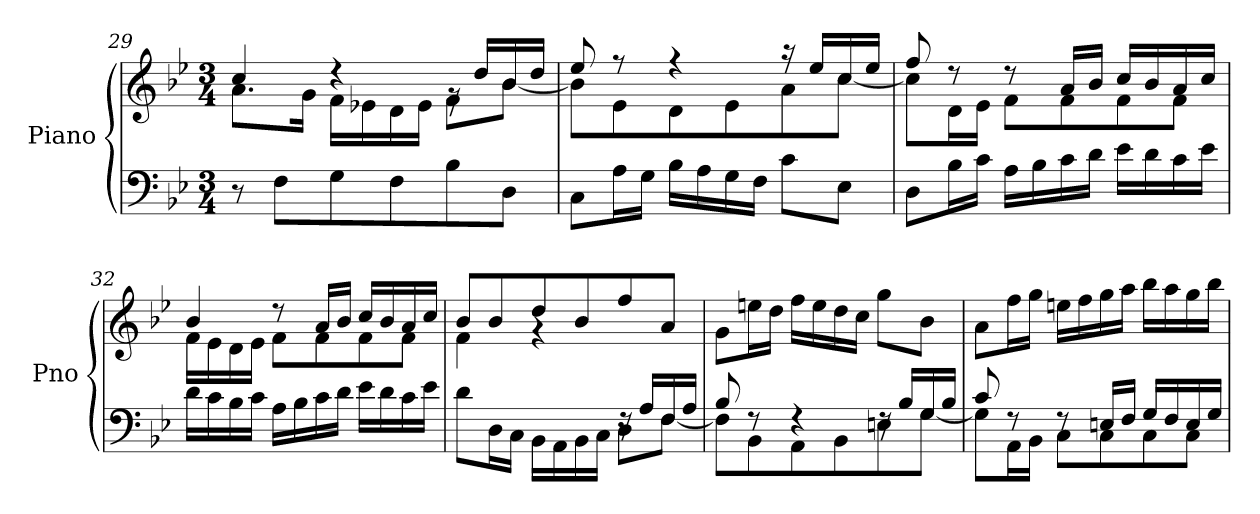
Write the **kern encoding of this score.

**kern	**kern
*part1	*part1
*staff2	*staff1
*I"Piano	*
*I'Pno	*
*clefF4	*clefG2
*k[b-e-]	*k[b-e-]
*M3/4	*M3/4
=29	=29
*	*^
8r	4cc/	8.a\L
8F\L	.	.
.	.	16g\Jk
8G\	4r	16f\LL
.	.	16e-X\
8F\	.	16d\
.	.	16e-\JJ
8B-\	16rg	8f\L
.	16dd/LL	.
8D\J	16b-/	[8b-\J
.	16dd/JJ	.
!!LO:LB:g=z	!!
=30	=30	=30
8C\L	8ee-/	8b-\L]
16A\L	8r	8e-\
16G\JJ	.	.
16B-\LL	4r	8d\
16A\	.	.
16G\	.	8e-\
16F\JJ	.	.
8c\L	16r	8a\
.	16ee-/LL	.
8E-\J	16cc/	[8cc\J
.	16ee-/JJ	.
=31	=31	=31
8D\L	8ff/	8cc\L]
16B-\L	8r	16d\L
16c\JJ	.	16e-\JJ
16A\LL	8r	8f\L
16B-\	.	.
16c\	16a/LL	8f\
16d\JJ	16b-/JJ	.
16e-\LL	16cc/LL	8f\
16d\	16b-/	.
16c\	16a/	8f\J
16e-\JJ	16cc/JJ	.
=32	=32	=32
16d\LL	4b-/	16f\LL
16c\	.	16e-\
16B-\	.	16d\
16c\JJ	.	16e-\JJ
16A\LL	8r	8f\L
16B-\	.	.
16c\	16a/LL	8f\
16d\JJ	16b-/JJ	.
16e-\LL	16cc/LL	8f\
16d\	16b-/	.
16c\	16a/	8f\J
16e-\JJ	16cc/JJ	.
!!LO:PB:g=z	!!
=33	=33	=33
*^	*	*
2ryy	8d\L	8b-/L	4f\
.	16D\L	8b-/	.
.	16C\JJ	.	.
.	16BB-\LL	8dd/	4rg
.	16AA\	.	.
.	16BB-\	8b-/	.
.	16C\JJ	.	.
16rF	8D\L	8ff/	4ryy
16A/LL	.	.	.
16F/	[8F\J	8a/J	.
16A/JJ	.	.	.
*	*	*v	*v
=34	=34	=34
8B-/	8F\L]	8g\L
8rF	8BB-\	16een\L
.	.	16dd\JJ
4rF	8AA\	16ff\LL
.	.	16ee\
.	8BB-\	16dd\
.	.	16cc\JJ
16rF	8En\	8gg\L
16B-/LL	.	.
16G/	[8G\J	8b-\J
16B-/JJ	.	.
=35	=35	=35
8c/	8G\L]	8a\L
8rF	16AA\L	16ff\L
.	16BB-\JJ	16gg\JJ
8rF	8C\L	16een\LL
.	.	16ff\
16En/LL	8C\	16gg\
16F/JJ	.	16aa\JJ
16G/LL	8C\	16bb-\LL
16F/	.	16aa\
16E/	8C\J	16gg\
16G/JJ	.	16bb-\JJ
*v	*v	*
=	=
*-	*-
